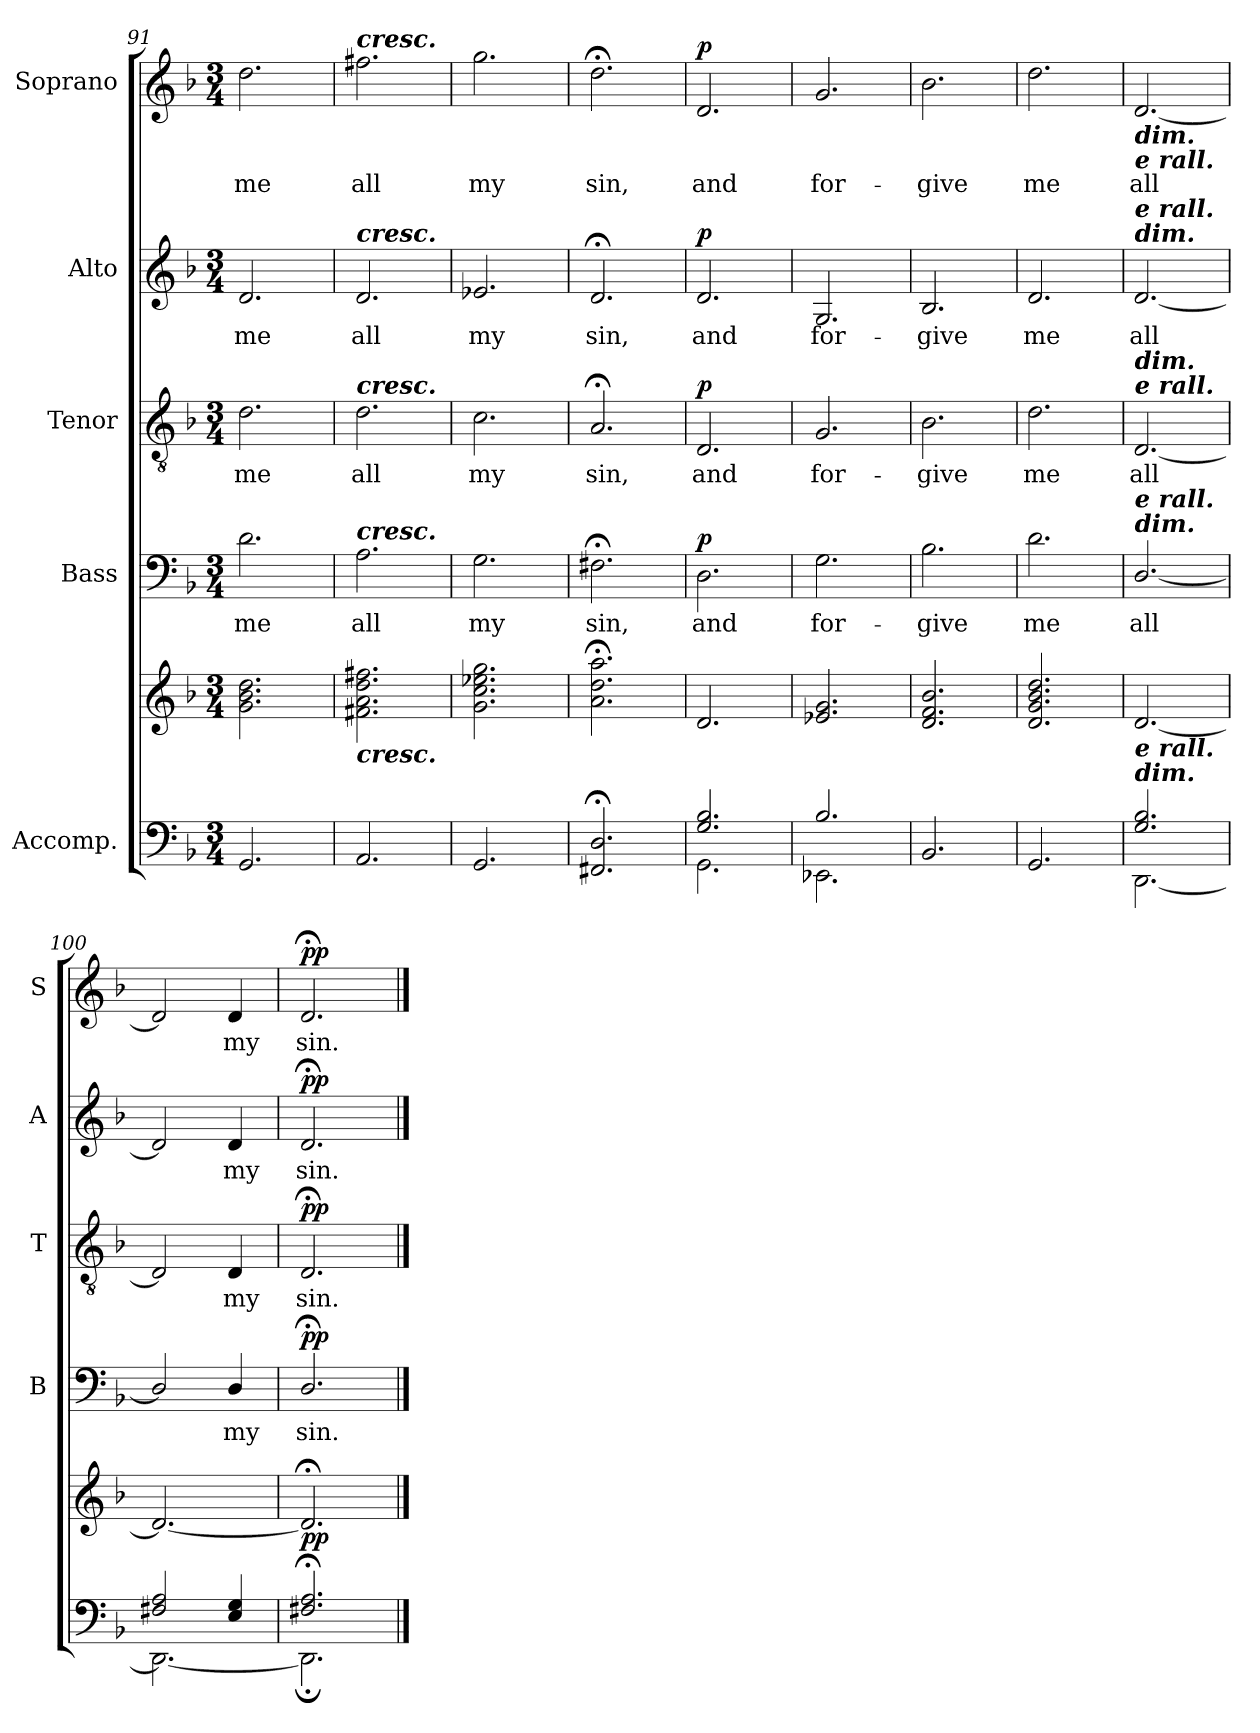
**kern	**kern	**dynam	**kern	**text	**dynam	**kern	**text	**dynam	**kern	**text	**dynam	**kern	**text	**dynam
*part5	*part5	*part5	*part4	*part4	*part4	*part3	*part3	*part3	*part2	*part2	*part2	*part1	*part1	*part1
*staff6	*staff5	*staff5/6	*staff4	*staff4	*staff4	*staff3	*staff3	*staff3	*staff2	*staff2	*staff2	*staff1	*staff1	*staff1
*I"Accomp.	*	*	*I"Bass	*	*	*I"Tenor	*	*	*I"Alto	*	*	*I"Soprano	*	*
*	*	*	*I'B	*	*	*I'T	*	*	*I'A	*	*	*I'S	*	*
*clefF4	*clefG2	*	*clefF4	*	*	*clefGv2	*	*	*clefG2	*	*	*clefG2	*	*
*k[b-]	*k[b-]	*	*k[b-]	*	*	*k[b-]	*	*	*k[b-]	*	*	*k[b-]	*	*
*F:	*F:	*	*F:	*	*	*F:	*	*	*F:	*	*	*F:	*	*
*M3/4	*M3/4	*	*M3/4	*	*	*M3/4	*	*	*M3/4	*	*	*M3/4	*	*
=91	=91	=91	=91	=91	=91	=91	=91	=91	=91	=91	=91	=91	=91	=91
*^	*	*	*	*	*	*	*	*	*	*	*	*	*	*
!	!LO:N:vis=1	!	!	!	!LO:LY:b	!	!	!LO:LY:b	!	!	!LO:LY:b	!	!	!LO:LY:b	!
2.GG/	2.ryy	2.g 2.b- 2.dd	.	2.d	me	.	2.d	me	.	2.d	me	.	2.dd	me	.
=92	=92	=92	=92	=92	=92	=92	=92	=92	=92	=92	=92	=92	=92	=92	=92
!	!	!	!	!	!	!	!	!	!	!	!	!	!LO:TX:a:Bi:t=cresc.	!	!
!	!	!	!	!	!	!	!	!	!	!LO:TX:a:Bi:t=cresc.	!	!	!	!	!
!	!	!	!	!	!	!	!LO:TX:a:Bi:t=cresc.	!	!	!	!	!	!	!	!
!	!	!	!	!LO:TX:a:Bi:t=cresc.	!	!	!	!	!	!	!	!	!	!	!
!	!	!LO:TX:b:Bi:t=cresc.	!	!	!	!	!	!	!	!	!	!	!	!	!
!	!LO:N:vis=1	!	!	!	!LO:LY:b	!	!	!LO:LY:b	!	!	!LO:LY:b	!	!	!LO:LY:b	!
2.AA/	2.ryy	2.f#X 2.a 2.dd 2.ff#X	.	2.A	all	.	2.d	all	.	2.d	all	.	2.ff#X	all	.
=93	=93	=93	=93	=93	=93	=93	=93	=93	=93	=93	=93	=93	=93	=93	=93
!	!LO:N:vis=1	!	!	!	!LO:LY:b	!	!	!LO:LY:b	!	!	!LO:LY:b	!	!	!LO:LY:b	!
2.GG/	2.ryy	2.g\ 2.cc\ 2.ee-X\ 2.gg\	.	2.G	my	.	2.c	my	.	2.e-X	my	.	2.gg	my	.
=94	=94	=94	=94	=94	=94	=94	=94	=94	=94	=94	=94	=94	=94	=94	=94
!	!LO:N:vis=1	!	!	!	!LO:LY:b	!	!	!LO:LY:b	!	!	!LO:LY:b	!	!	!LO:LY:b	!
2.FF#X/; 2.D/;	2.ryy	2.a\;< 2.dd\;< 2.aa\;<	.	2.F#X;<	sin,	.	2.A;<	sin,	.	2.d;<	sin,	.	2.dd;<	sin,	.
=95	=95	=95	=95	=95	=95	=95	=95	=95	=95	=95	=95	=95	=95	=95	=95
!	!	!	!	!	!LO:LY:b	!LO:DY:b	!	!LO:LY:b	!LO:DY:b	!	!LO:LY:b	!LO:DY:b	!	!LO:LY:b	!LO:DY:b
2.G/ 2.B-/	2.GG\	2.d	.	2.D	and	p	2.D	and	p	2.d	and	p	2.d	and	p
=96	=96	=96	=96	=96	=96	=96	=96	=96	=96	=96	=96	=96	=96	=96	=96
!	!	!	!	!	!LO:LY:b	!	!	!LO:LY:b	!	!	!LO:LY:b	!	!	!LO:LY:b	!
2.B-/	2.EE-X\	2.e-X 2.g	.	2.G	for-	.	2.G	for-	.	2.G	for-	.	2.g	for-	.
=97	=97	=97	=97	=97	=97	=97	=97	=97	=97	=97	=97	=97	=97	=97	=97
!	!	!	!	!	!LO:LY:b	!	!	!LO:LY:b	!	!	!LO:LY:b	!	!	!LO:LY:b	!
2.ryy	2.BB-/	2.d 2.f 2.b-	.	2.B-	-give	.	2.B-	-give	.	2.B-	-give	.	2.b-	-give	.
=98	=98	=98	=98	=98	=98	=98	=98	=98	=98	=98	=98	=98	=98	=98	=98
!	!	!	!	!	!LO:LY:b	!	!	!LO:LY:b	!	!	!LO:LY:b	!	!	!LO:LY:b	!
2.ryy	2.GG/	2.d 2.g 2.b- 2.dd	.	2.d	me	.	2.d	me	.	2.d	me	.	2.dd	me	.
=99	=99	=99	=99	=99	=99	=99	=99	=99	=99	=99	=99	=99	=99	=99	=99
!	!	!	!	!	!	!	!	!	!	!	!	!	!LO:TX:b:Bi:t=dim.	!	!
!	!	!	!	!	!	!	!	!	!	!	!	!	!LO:TX:b:Bi:t=e rall.	!	!
!	!	!	!	!	!	!	!	!	!	!LO:TX:a:Bi:t=dim.	!	!	!	!	!
!	!	!	!	!	!	!	!	!	!	!LO:TX:a:Bi:t=e rall.	!	!	!	!	!
!	!	!	!	!	!	!	!LO:TX:a:Bi:t=e rall.	!	!	!	!	!	!	!	!
!	!	!	!	!	!	!	!LO:TX:a:Bi:t=dim.	!	!	!	!	!	!	!	!
!	!	!	!	!LO:TX:a:Bi:t=dim.	!	!	!	!	!	!	!	!	!	!	!
!	!	!	!	!LO:TX:a:Bi:t=e rall.	!	!	!	!	!	!	!	!	!	!	!
!LO:TX:a:Bi:t=dim.	!	!	!	!	!	!	!	!	!	!	!	!	!	!	!
!LO:TX:a:Bi:t=e rall.	!	!	!	!	!	!	!	!	!	!	!	!	!	!	!
!	!	!	!	!	!LO:LY:b	!	!	!LO:LY:b	!	!	!LO:LY:b	!	!	!LO:LY:b	!
2.G/ 2.B-/	[2.DD\	[2.d	.	[2.D/	all	.	[2.D	all	.	[2.d	all	.	[2.d	all	.
=100	=100	=100	=100	=100	=100	=100	=100	=100	=100	=100	=100	=100	=100	=100	=100
2F#X/ 2A/	2.DD\_	2.d_	.	2D/]	.	.	2D]	.	.	2d]	.	.	2d]	.	.
!	!	!	!	!	!LO:LY:b	!	!	!LO:LY:b	!	!	!LO:LY:b	!	!	!LO:LY:b	!
4E/ 4G/	.	.	.	4D/	my	.	4D	my	.	4d	my	.	4d	my	.
=101	=101	=101	=101	=101	=101	=101	=101	=101	=101	=101	=101	=101	=101	=101	=101
!	!	!	!LO:DY:b	!	!LO:LY:b	!LO:DY:b	!	!LO:LY:b	!LO:DY:b	!	!LO:LY:b	!LO:DY:b	!	!LO:LY:b	!LO:DY:b
2.F#X/;< 2.A/;<	2.DD;\]	2.d;<]	pp	2.D;</	sin.	pp	2.D;<	sin.	pp	2.d;<	sin.	pp	2.d;<	sin.	pp
*v	*v	*	*	*	*	*	*	*	*	*	*	*	*	*	*
==	==	==	==	==	==	==	==	==	==	==	==	==	==	==
*-	*-	*-	*-	*-	*-	*-	*-	*-	*-	*-	*-	*-	*-	*-
